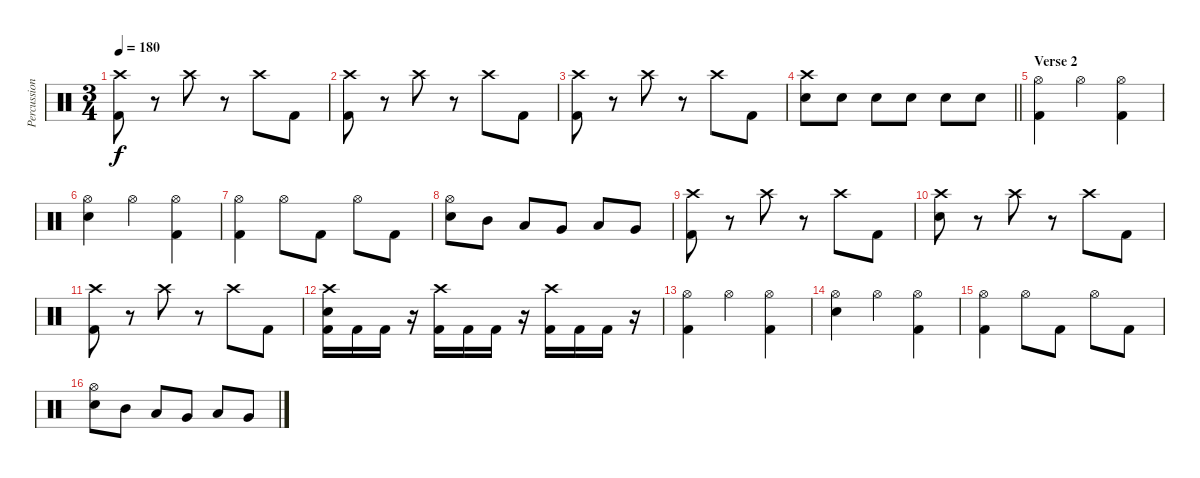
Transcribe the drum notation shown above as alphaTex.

\track ("Percussion" "Percussion") {instrument percussion}
\staff {score}
\articulation defaults
\ts (3 4)
\tempo 180
\clef neutral
\ks c
("Crash high (hit)" "Kick (hit) 2").8{dy f} r.8 "Crash high (hit)".8 r.8 "Crash high (hit)".8 "Kick (hit) 2".8 |
("Crash high (hit)" "Kick (hit) 2").8 r.8 "Crash high (hit)".8 r.8 "Crash high (hit)".8 "Kick (hit) 2".8 |
("Crash high (hit)" "Kick (hit) 2").8 r.8 "Crash high (hit)".8 r.8 "Crash high (hit)".8 "Kick (hit) 2".8 |
\barLineRight lightlight
("Crash high (hit)" "Snare (hit) 2").8 "Snare (hit) 2".8 "Snare (hit) 2".8 "Snare (hit) 2".8 "Snare (hit) 2".8 "Snare (hit) 2".8 |
\section ("" "Verse 2")
("Hi-Hat (open)" "Kick (hit) 2").4 "Hi-Hat (open)".4 ("Hi-Hat (open)" "Kick (hit) 2").4 |
("Hi-Hat (open)" "Electric Snare (hit)").4 "Hi-Hat (open)".4 ("Hi-Hat (open)" "Kick (hit) 2").4 |
("Hi-Hat (open)" "Kick (hit) 2").4 "Hi-Hat (open)".8 "Kick (hit) 2".8 "Hi-Hat (open)".8 "Kick (hit) 2".8 |
("Hi-Hat (open)" "Electric Snare (hit)").8 "Mid Tom (hit)".8 "Low Tom (hit)".8 "Very Low Tom (hit)".8 "Low Tom (hit)".8 "Very Low Tom (hit)".8 |
("Crash high (hit)" "Kick (hit) 2").8 r.8 "Crash high (hit)".8 r.8 "Crash high (hit)".8 "Kick (hit) 2".8 |
("Crash high (hit)" "Snare (hit) 2").8 r.8 "Crash high (hit)".8 r.8 "Crash high (hit)".8 "Kick (hit) 2".8 |
("Crash high (hit)" "Kick (hit) 2").8 r.8 "Crash high (hit)".8 r.8 "Crash high (hit)".8 "Kick (hit) 2".8 |
("Crash high (hit)" "Snare (hit) 2" "Kick (hit) 2").16 "Kick (hit) 2".16 "Kick (hit) 2".16 r.16 ("Crash high (hit)" "Kick (hit) 2").16 "Kick (hit) 2".16 "Kick (hit) 2".16 r.16 ("Crash high (hit)" "Kick (hit) 2").16 "Kick (hit) 2".16 "Kick (hit) 2".16 r.16 |
("Hi-Hat (open)" "Kick (hit) 2").4 "Hi-Hat (open)".4 ("Hi-Hat (open)" "Kick (hit) 2").4 |
("Hi-Hat (open)" "Electric Snare (hit)").4 "Hi-Hat (open)".4 ("Hi-Hat (open)" "Kick (hit) 2").4 |
("Hi-Hat (open)" "Kick (hit) 2").4 "Hi-Hat (open)".8 "Kick (hit) 2".8 "Hi-Hat (open)".8 "Kick (hit) 2".8 |
("Hi-Hat (open)" "Electric Snare (hit)").8 "Mid Tom (hit)".8 "Low Tom (hit)".8 "Very Low Tom (hit)".8 "Low Tom (hit)".8 "Very Low Tom (hit)".8
